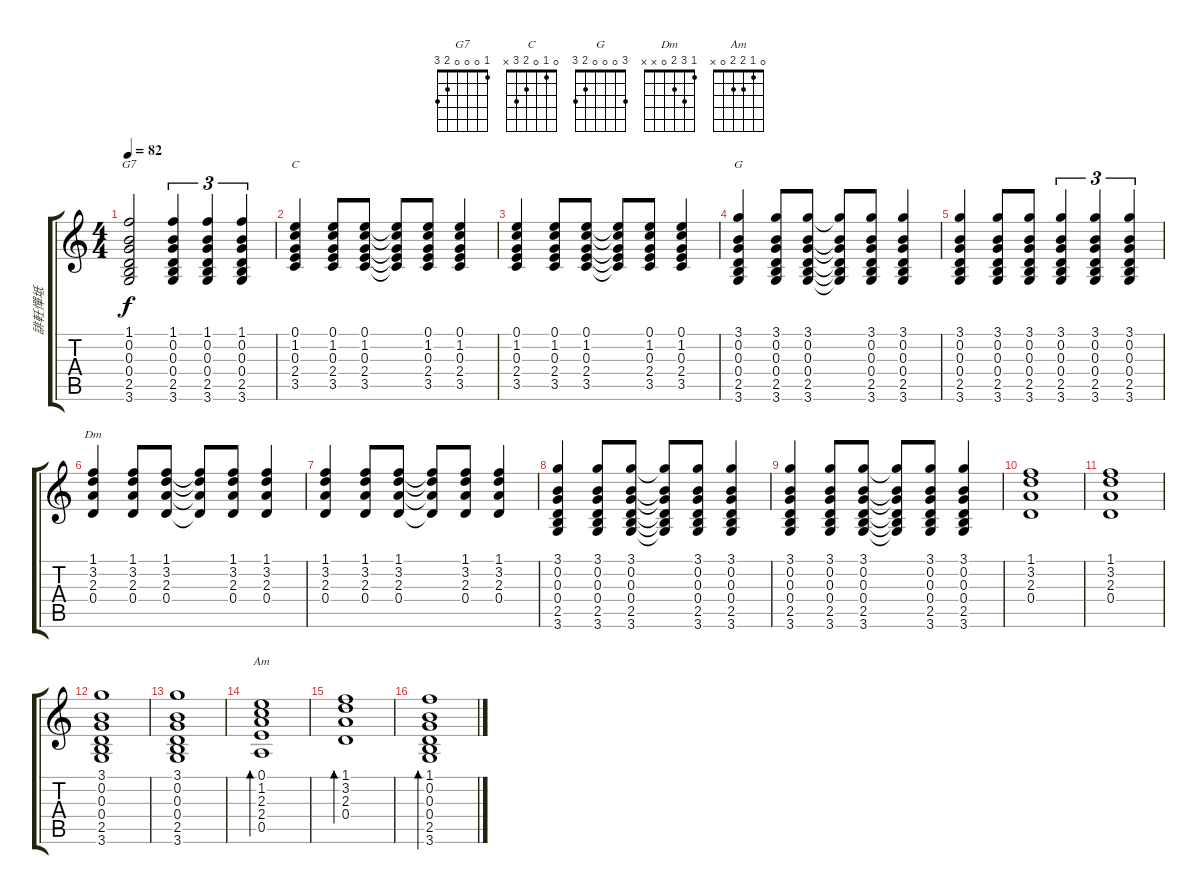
\track ("誹軠憚坻" "誹軠憚坻") {instrument acousticguitarnylon}
\staff {score tabs}
\tuning (E4 B3 G3 D3 A2 E2) {hide}
\chord ("G7" 1 0 0 0 2 3)
\chord ("C" 0 1 0 2 3 x)
\chord ("G" 3 0 0 0 2 3)
\chord ("Dm" 1 3 2 0 x x)
\chord ("Am" 0 1 2 2 0 x)
\ts (4 4)
\tempo 82
\clef g2
\ks c
(1.1 0.2 0.3 0.4 2.5 3.6).2{ch "G7" dy f} (1.1 0.2 0.3 0.4 2.5 3.6).4{tu (3 2)} (1.1 0.2 0.3 0.4 2.5 3.6).4{tu (3 2)} (1.1 0.2 0.3 0.4 2.5 3.6).4{tu (3 2)} |
(0.1 1.2 0.3 2.4 3.5).4{ch "C"} (0.1 1.2 0.3 2.4 3.5).8 (0.1 1.2 0.3 2.4 3.5).8 (0.1{t} 1.2{t} 0.3{t} 2.4{t} 3.5{t}).8 (0.1 1.2 0.3 2.4 3.5).8 (0.1 1.2 0.3 2.4 3.5).4 |
(0.1 1.2 0.3 2.4 3.5).4 (0.1 1.2 0.3 2.4 3.5).8 (0.1 1.2 0.3 2.4 3.5).8 (0.1{t} 1.2{t} 0.3{t} 2.4{t} 3.5{t}).8 (0.1 1.2 0.3 2.4 3.5).8 (0.1 1.2 0.3 2.4 3.5).4 |
(3.1 0.2 0.3 0.4 2.5 3.6).4{ch "G"} (3.1 0.2 0.3 0.4 2.5 3.6).8 (3.1 0.2 0.3 0.4 2.5 3.6).8 (3.1{t} 0.2{t} 0.3{t} 0.4{t} 2.5{t} 3.6{t}).8 (3.1 0.2 0.3 0.4 2.5 3.6).8 (3.1 0.2 0.3 0.4 2.5 3.6).4 |
(3.1 0.2 0.3 0.4 2.5 3.6).4 (3.1 0.2 0.3 0.4 2.5 3.6).8 (3.1 0.2 0.3 0.4 2.5 3.6).8 (3.1 0.2 0.3 0.4 2.5 3.6).4{tu (3 2)} (3.1 0.2 0.3 0.4 2.5 3.6).4{tu (3 2)} (3.1 0.2 0.3 0.4 2.5 3.6).4{tu (3 2)} |
(1.1 3.2 2.3 0.4).4{ch "Dm"} (1.1 3.2 2.3 0.4).8 (1.1 3.2 2.3 0.4).8 (1.1{t} 3.2{t} 2.3{t} 0.4{t}).8 (1.1 3.2 2.3 0.4).8 (1.1 3.2 2.3 0.4).4 |
(1.1 3.2 2.3 0.4).4 (1.1 3.2 2.3 0.4).8 (1.1 3.2 2.3 0.4).8 (1.1{t} 3.2{t} 2.3{t} 0.4{t}).8 (1.1 3.2 2.3 0.4).8 (1.1 3.2 2.3 0.4).4 |
(3.1 0.2 0.3 0.4 2.5 3.6).4 (3.1 0.2 0.3 0.4 2.5 3.6).8 (3.1 0.2 0.3 0.4 2.5 3.6).8 (3.1{t} 0.2{t} 0.3{t} 0.4{t} 2.5{t} 3.6{t}).8 (3.1 0.2 0.3 0.4 2.5 3.6).8 (3.1 0.2 0.3 0.4 2.5 3.6).4 |
(3.1 0.2 0.3 0.4 2.5 3.6).4 (3.1 0.2 0.3 0.4 2.5 3.6).8 (3.1 0.2 0.3 0.4 2.5 3.6).8 (3.1{t} 0.2{t} 0.3{t} 0.4{t} 2.5{t} 3.6{t}).8 (3.1 0.2 0.3 0.4 2.5 3.6).8 (3.1 0.2 0.3 0.4 2.5 3.6).4 |
(1.1 3.2 2.3 0.4).1 |
(1.1 3.2 2.3 0.4).1 |
(3.1 0.2 0.3 0.4 2.5 3.6).1 |
(3.1 0.2 0.3 0.4 2.5 3.6).1 |
(0.1 1.2 2.3 2.4 0.5).1{bd 240 ch "Am"} |
(1.1 3.2 2.3 0.4).1{bd 240} |
(1.1 0.2 0.3 0.4 2.5 3.6).1{bd 240}
